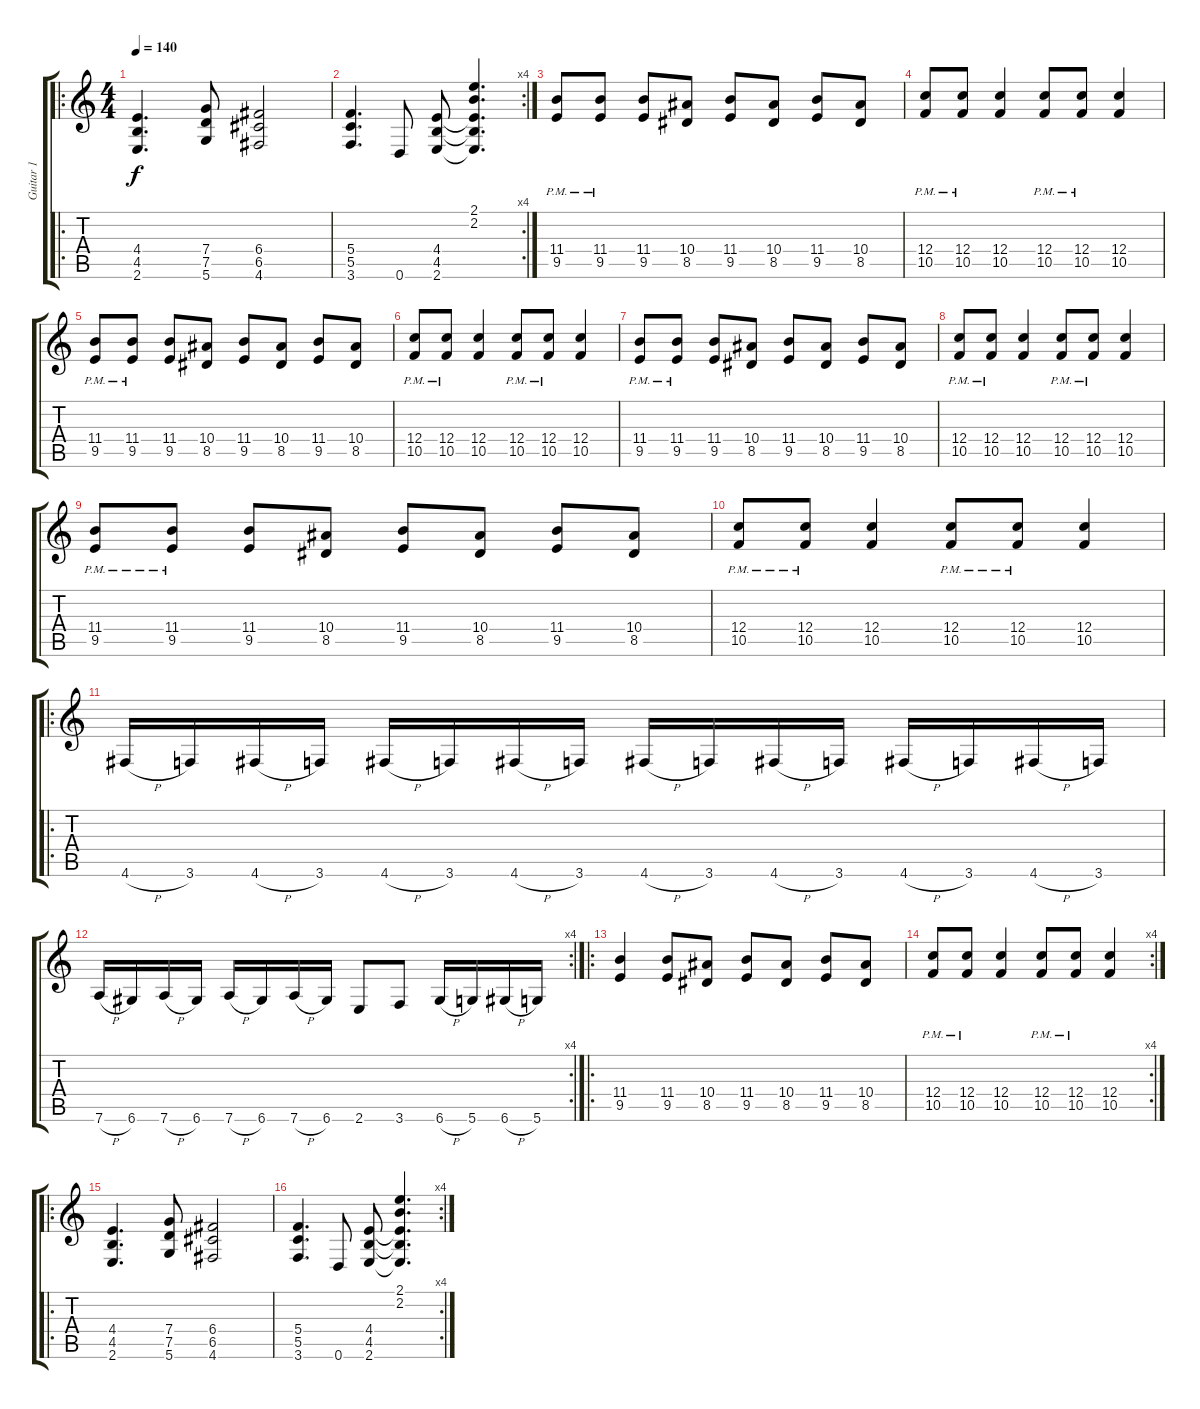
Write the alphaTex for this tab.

\track ("Guitar 1" "Guitar 1") {instrument distortionguitar}
\staff {score tabs}
\tuning (D4 A3 F3 C3 G2 D2) {hide}
\ro
\ts (4 4)
\tempo 140
\clef g2
\ks c
(4.4 4.5 2.6).4{d dy f} (7.4 7.5 5.6).8 (6.4 6.5 4.6).2 |
\rc 4
(5.4 5.5 3.6).4{d} 0.6.8 (4.4 4.5 2.6).8 (2.1 2.2 4.4{t} 4.5{t} 2.6{t}).4{d} |
(11.4{pm} 9.5{pm}).8 (11.4{pm} 9.5{pm}).8 (11.4 9.5).8 (10.4 8.5).8 (11.4 9.5).8 (10.4 8.5).8 (11.4 9.5).8 (10.4 8.5).8 |
(12.4{pm} 10.5{pm}).8 (12.4{pm} 10.5{pm}).8 (12.4 10.5).4 (12.4{pm} 10.5{pm}).8 (12.4{pm} 10.5{pm}).8 (12.4 10.5).4 |
(11.4{pm} 9.5{pm}).8 (11.4{pm} 9.5{pm}).8 (11.4 9.5).8 (10.4 8.5).8 (11.4 9.5).8 (10.4 8.5).8 (11.4 9.5).8 (10.4 8.5).8 |
(12.4{pm} 10.5{pm}).8 (12.4{pm} 10.5{pm}).8 (12.4 10.5).4 (12.4{pm} 10.5{pm}).8 (12.4{pm} 10.5{pm}).8 (12.4 10.5).4 |
(11.4{pm} 9.5{pm}).8 (11.4{pm} 9.5{pm}).8 (11.4 9.5).8 (10.4 8.5).8 (11.4 9.5).8 (10.4 8.5).8 (11.4 9.5).8 (10.4 8.5).8 |
(12.4{pm} 10.5{pm}).8 (12.4{pm} 10.5{pm}).8 (12.4 10.5).4 (12.4{pm} 10.5{pm}).8 (12.4{pm} 10.5{pm}).8 (12.4 10.5).4 |
(11.4{pm} 9.5{pm}).8 (11.4{pm} 9.5{pm}).8 (11.4 9.5).8 (10.4 8.5).8 (11.4 9.5).8 (10.4 8.5).8 (11.4 9.5).8 (10.4 8.5).8 |
(12.4{pm} 10.5{pm}).8 (12.4{pm} 10.5{pm}).8 (12.4 10.5).4 (12.4{pm} 10.5{pm}).8 (12.4{pm} 10.5{pm}).8 (12.4 10.5).4 |
\ro
4.6{h}.16 3.6.16 4.6{h}.16 3.6.16 4.6{h}.16 3.6.16 4.6{h}.16 3.6.16 4.6{h}.16 3.6.16 4.6{h}.16 3.6.16 4.6{h}.16 3.6.16 4.6{h}.16 3.6.16 |
\rc 4
7.6{h}.16 6.6.16 7.6{h}.16 6.6.16 7.6{h}.16 6.6.16 7.6{h}.16 6.6.16 2.6.8 3.6.8 6.6{h}.16 5.6.16 6.6{h}.16 5.6.16 |
\ro
(11.4 9.5).4 (11.4 9.5).8 (10.4 8.5).8 (11.4 9.5).8 (10.4 8.5).8 (11.4 9.5).8 (10.4 8.5).8 |
\rc 4
(12.4{pm} 10.5{pm}).8 (12.4{pm} 10.5{pm}).8 (12.4 10.5).4 (12.4{pm} 10.5{pm}).8 (12.4{pm} 10.5{pm}).8 (12.4 10.5).4 |
\ro
(4.4 4.5 2.6).4{d} (7.4 7.5 5.6).8 (6.4 6.5 4.6).2 |
\rc 4
(5.4 5.5 3.6).4{d} 0.6.8 (4.4 4.5 2.6).8 (2.1 2.2 4.4{t} 4.5{t} 2.6{t}).4{d}
